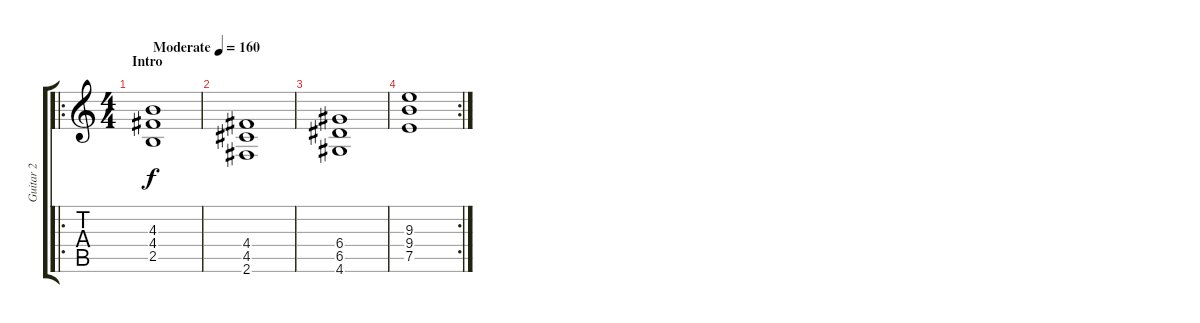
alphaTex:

\track ("Guitar 2" "Guitar 2") {instrument distortionguitar}
\staff {score tabs}
\tuning (E4 B3 G3 D3 A2 E2) {hide}
\ro
\ts (4 4)
\section ("" "Intro")
\tempo (160 "Moderate")
\clef g2
\ks c
(4.3 4.4 2.5).1{dy f instrument distortionguitar} |
(4.4 4.5 2.6).1 |
(6.4 6.5 4.6).1 |
\rc 2
(9.3 9.4 7.5).1
